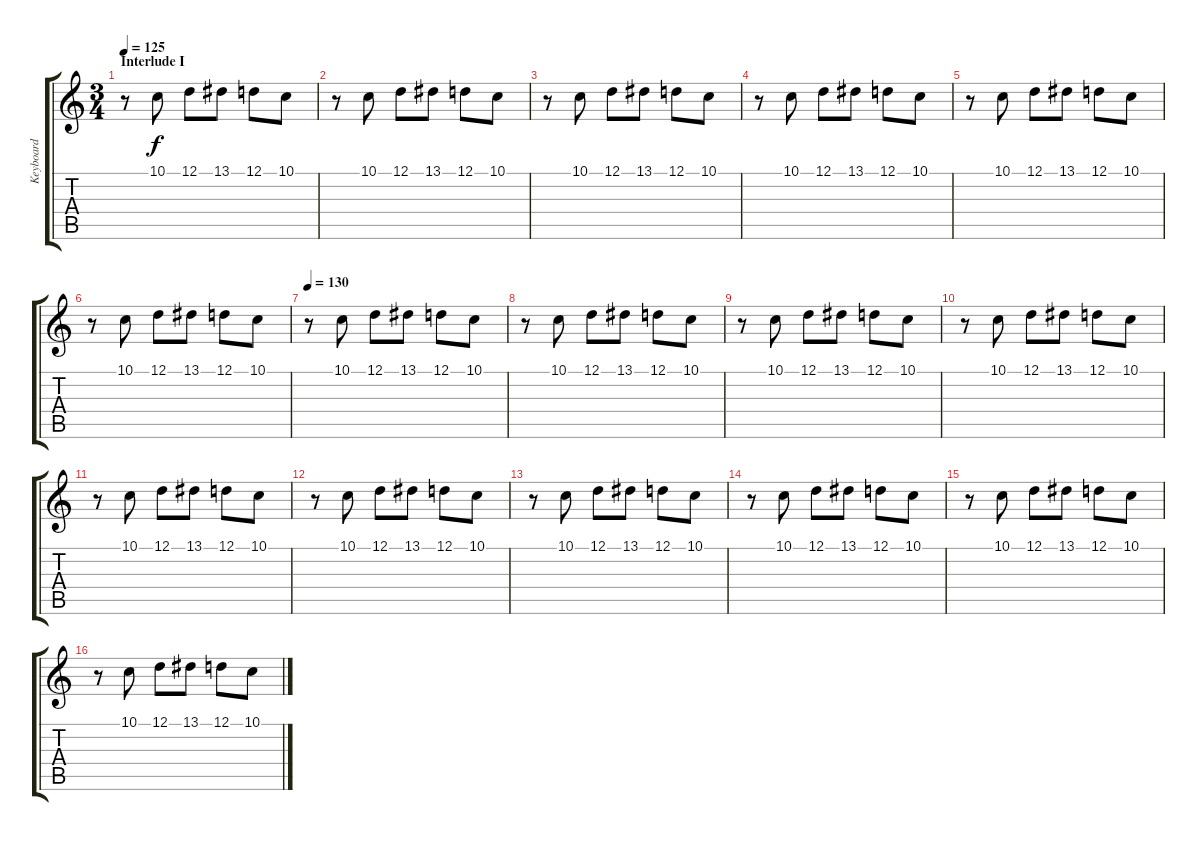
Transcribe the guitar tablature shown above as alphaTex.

\track ("Keyboard" "Keyboard") {instrument acousticgrandpiano}
\staff {score tabs}
\tuning (D4 A3 F3 C3 G2 D2) {hide}
\ts (3 4)
\section ("" "Interlude I")
\tempo 125
\clef g2
\ks c
r.8{dy f} 10.1.8 12.1.8 13.1.8 12.1.8 10.1.8 |
r.8 10.1.8 12.1.8 13.1.8 12.1.8 10.1.8 |
r.8 10.1.8 12.1.8 13.1.8 12.1.8 10.1.8 |
r.8 10.1.8 12.1.8 13.1.8 12.1.8 10.1.8 |
r.8 10.1.8 12.1.8 13.1.8 12.1.8 10.1.8 |
r.8 10.1.8 12.1.8 13.1.8 12.1.8 10.1.8 |
\tempo 130
r.8 10.1.8 12.1.8 13.1.8 12.1.8 10.1.8 |
r.8 10.1.8 12.1.8 13.1.8 12.1.8 10.1.8 |
r.8 10.1.8 12.1.8 13.1.8 12.1.8 10.1.8 |
r.8 10.1.8 12.1.8 13.1.8 12.1.8 10.1.8 |
r.8 10.1.8 12.1.8 13.1.8 12.1.8 10.1.8 |
r.8 10.1.8 12.1.8 13.1.8 12.1.8 10.1.8 |
r.8 10.1.8 12.1.8 13.1.8 12.1.8 10.1.8 |
r.8 10.1.8 12.1.8 13.1.8 12.1.8 10.1.8 |
r.8 10.1.8 12.1.8 13.1.8 12.1.8 10.1.8 |
r.8 10.1.8 12.1.8 13.1.8 12.1.8 10.1.8
